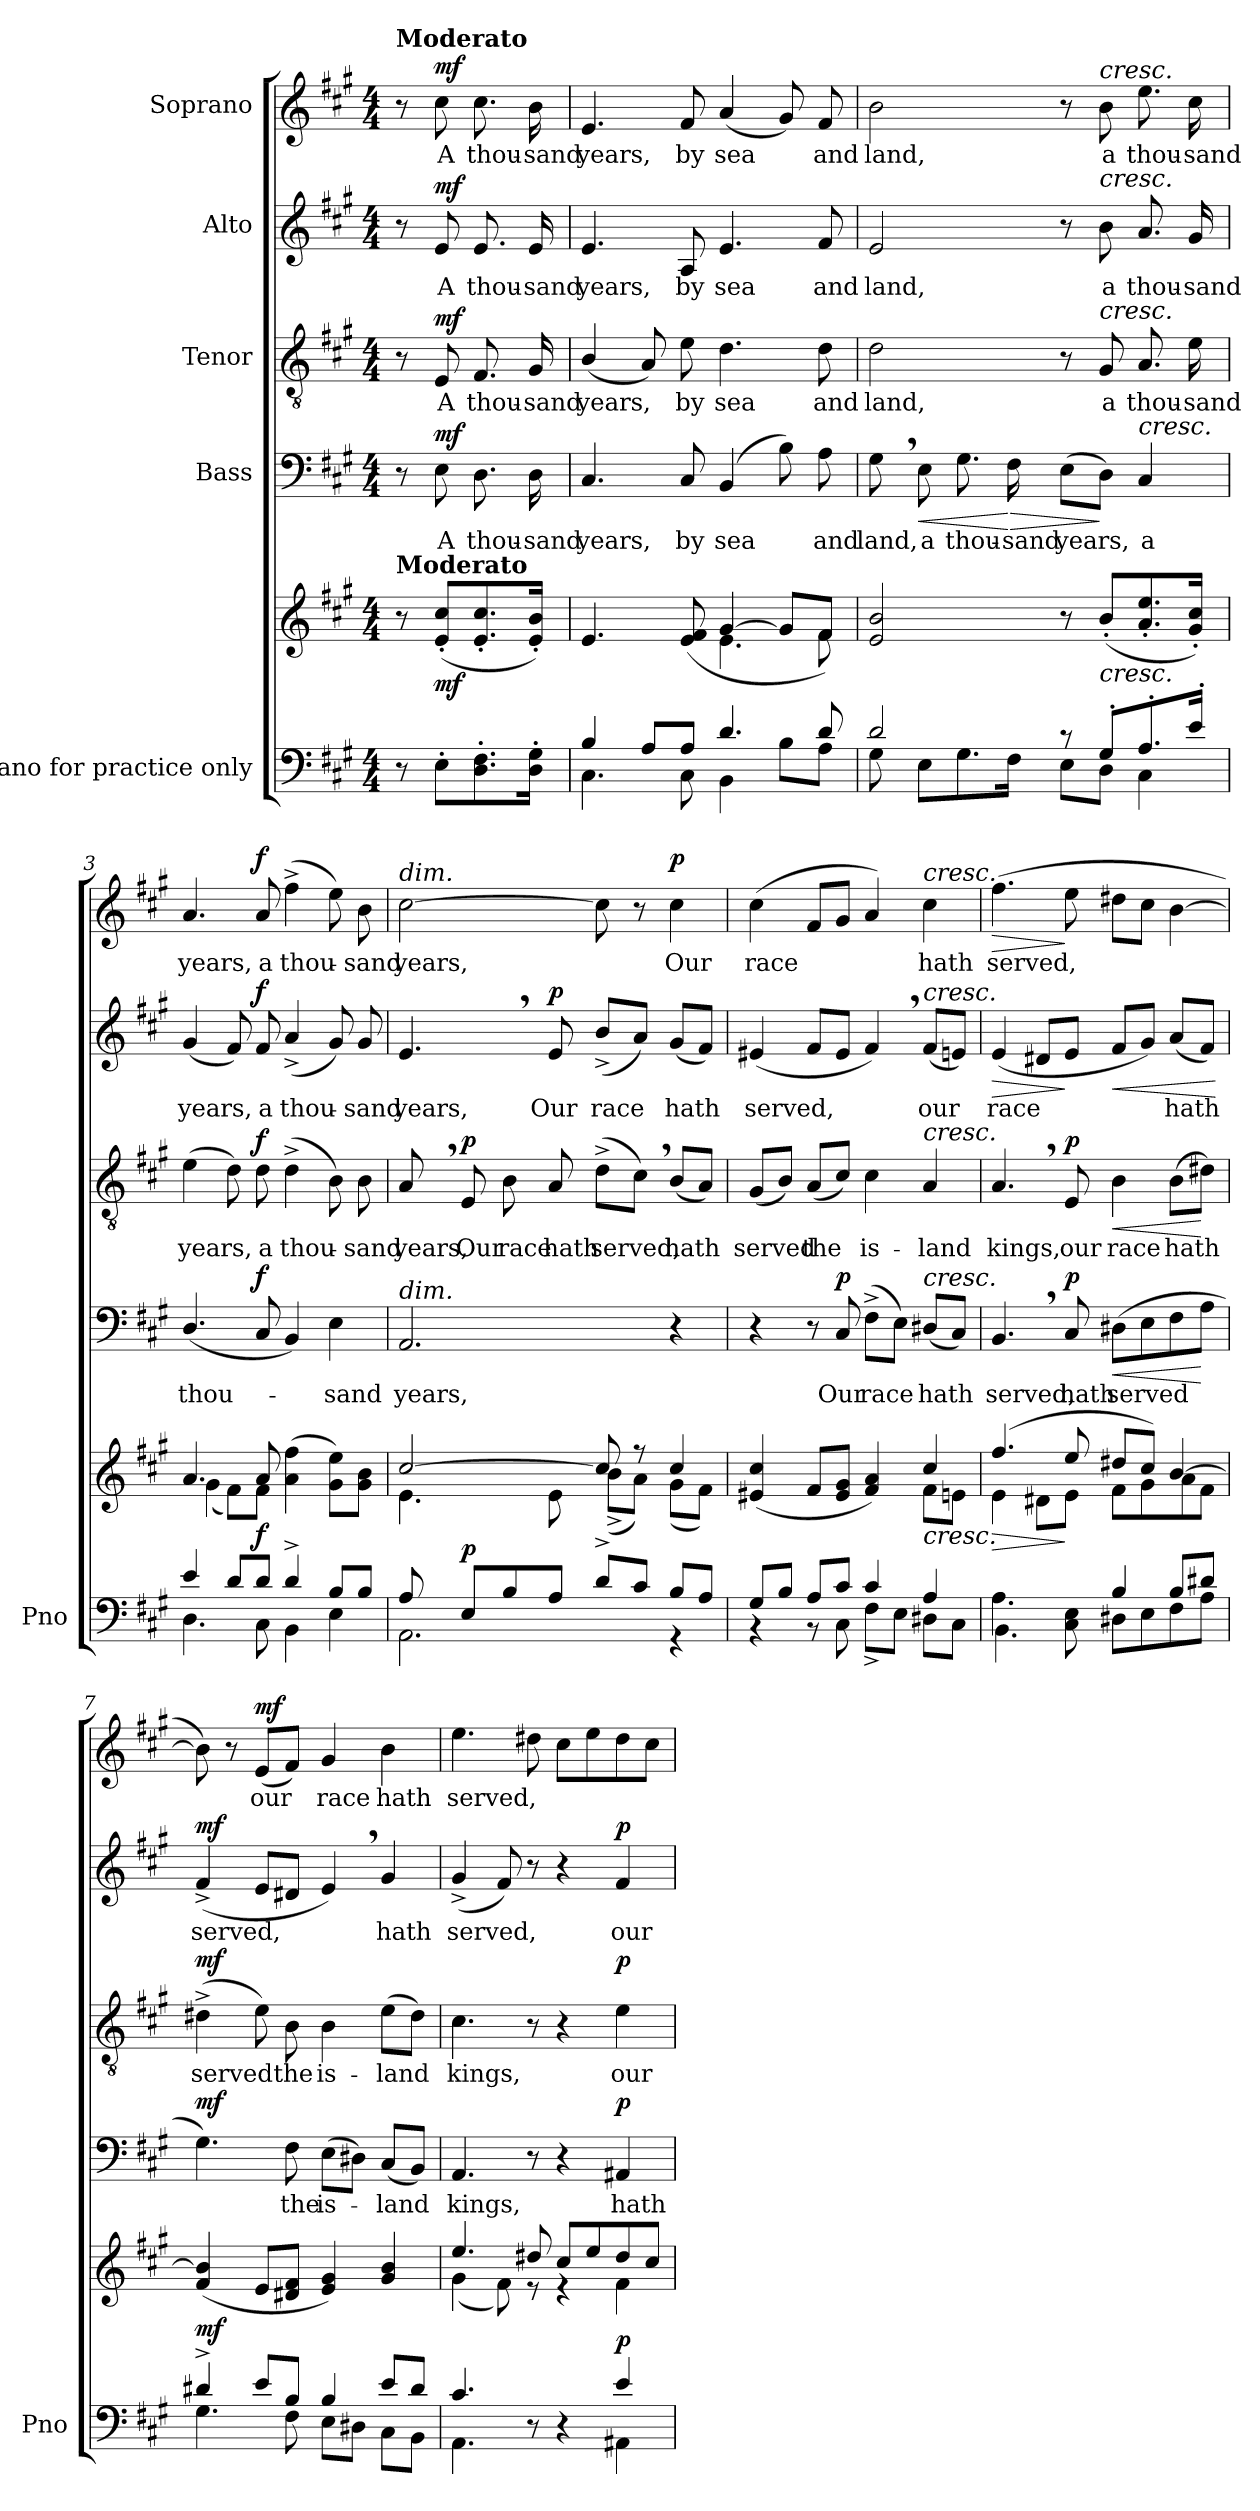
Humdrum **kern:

**kern	**kern	**dynam	**kern	**text	**dynam	**kern	**text	**dynam	**kern	**text	**dynam	**kern	**text	**dynam
*part5	*part5	*part5	*part4	*part4	*part4	*part3	*part3	*part3	*part2	*part2	*part2	*part1	*part1	*part1
*staff6	*staff5	*staff5/6	*staff4	*staff4	*staff4	*staff3	*staff3	*staff3	*staff2	*staff2	*staff2	*staff1	*staff1	*staff1
*I"Piano for practice only	*	*	*I"Bass	*	*	*I"Tenor	*	*	*I"Alto	*	*	*I"Soprano	*	*
*I'Pno	*	*	*	*	*	*	*	*	*	*	*	*	*	*
*clefF4	*clefG2	*	*clefF4	*	*	*clefGv2	*	*	*clefG2	*	*	*clefG2	*	*
*k[f#c#g#]	*k[f#c#g#]	*	*k[f#c#g#]	*	*	*k[f#c#g#]	*	*	*k[f#c#g#]	*	*	*k[f#c#g#]	*	*
*M4/4	*M4/4	*	*M4/4	*	*	*M4/4	*	*	*M4/4	*	*	*M4/4	*	*
*MM84	*MM84	*	*MM84	*	*	*MM84	*	*	*MM84	*	*	*MM84	*	*
=	=	=	=	=	=	=	=	=	=	=	=	=	=	=
!	!	!	!	!	!	!	!	!	!	!	!	!LO:TX:a:B:t=Moderato	!	!
!	!LO:TX:a:B:t=Moderato	!	!	!	!	!	!	!	!	!	!	!	!	!
8r	8r	.	8r	.	.	8r	.	.	8r	.	.	8r	.	.
!	!	!LO:DY:b	!	!	!LO:DY:a	!	!	!LO:DY:a	!	!	!LO:DY:a	!	!	!LO:DY:a
8E'>\L	(8e/' 8cc#/'L	mf	8E\	A	mf	8E/	A	mf	8e/	A	mf	8cc#\	A	mf
8.D\'> 8.F#\'>	8.e/' 8.cc#/'	.	8.D\	thou-	.	8.F#/	thou-	.	8.e/	thou-	.	8.cc#\	thou-	.
16D\'> 16G#\'>Jk	16e/' 16b/'Jk)	.	16D\	-sand	.	16G#/	-sand	.	16e/	-sand	.	16b\	-sand	.
=1	=1	=1	=1	=1	=1	=1	=1	=1	=1	=1	=1	=1	=1	=1
*^	*^	*	*	*	*	*	*	*	*	*	*	*	*	*
4B/	4.C#\	4.e/	2ryy	.	4.C#/	years,	.	(4B/	years,	.	4.e/	years,	.	4.e/	years,	.
8A/L	.	.	.	.	.	.	.	8A/)	.	.	.	.	.	.	.	.
8A/J	8C#\	(8e/ 8f#/	.	.	8C#/	by	.	8e\	by	.	8A/	by	.	8f#/	by	.
4.d/	4BB\	[4g#/	4.e\	.	(4BB/	sea	.	4.d\	sea	.	4.e/	sea	.	(4a/	sea	.
.	8B\L	8g#/L]	.	.	8B\)	.	.	.	.	.	.	.	.	8g#/)	.	.
8d/	8A\J	8f#/J)	8f#\	.	8A\	and	.	8d\	and	.	8f#/	and	.	8f#/	and	.
*	*	*v	*v	*	*	*	*	*	*	*	*	*	*	*	*	*
=2	=2	=2	=2	=2	=2	=2	=2	=2	=2	=2	=2	=2	=2	=2	=2
2d/	8G#\	2e/ 2b/	.	8G#,\	land,	.	2d\	land,	.	2e/	land,	.	2b\	land,	.
!	!	!	!	!	!	!LO:HP:b	!	!	!	!	!	!	!	!	!
.	8E\L	.	.	8E\	a	<	.	.	.	.	.	.	.	.	.
.	8.G#\	.	.	8.G#\	thou-	.	.	.	.	.	.	.	.	.	.
!	!	!	!	!	!	!LO:HP:n=1:b	!	!	!	!	!	!	!	!	!
.	16F#\Jk	.	.	16F#\	-sand	[ >	.	.	.	.	.	.	.	.	.
8r	8E\L	8r	.	(8E\L	years,	.	8r	.	.	8r	.	.	8r	.	.
!	!	!	!	!	!	!	!	!	!	!	!	!	!LO:TX:a:i:t=cresc.	!	!
!	!	!	!	!	!	!	!	!	!	!LO:TX:a:i:t=cresc.	!	!	!	!	!
!	!	!	!	!	!	!	!LO:TX:a:i:t=cresc.	!	!	!	!	!	!	!	!
!	!	!LO:TX:b:i:t=cresc.	!	!	!	!	!	!	!	!	!	!	!	!	!
8G#'/L	8D\J	(>8b'>/L	.	8D\J)	.	]	8G#/	a	.	8b\	a	.	8b\	a	.
!	!	!	!	!LO:TX:a:i:t=cresc.	!	!	!	!	!	!	!	!	!	!	!
8.A'/	4C#\	8.a/'> 8.ee/'>	.	4C#/	a	.	8.A/	thou-	.	8.a/	thou-	.	8.ee\	thou-	.
16e'/Jk	.	16g#/'> 16cc#/'>Jk)	.	.	.	.	16e\	-sand	.	16g#/	-sand	.	16cc#\	-sand	.
=3	=3	=3	=3	=3	=3	=3	=3	=3	=3	=3	=3	=3	=3	=3	=3
*	*	*^	*	*	*	*	*	*	*	*	*	*	*	*	*
4e/	4.D\	4.a/	(4g#\	.	(4.D/	thou-	.	(4e\	years,	.	(4g#/	years,	.	4.a/	years,	.
8d/L	.	.	8f#\L)	.	.	.	.	8d\)	.	.	8f#/)	.	.	.	.	.
!	!	!	!	!LO:DY:b	!	!	!LO:DY:a	!	!	!LO:DY:a	!	!	!LO:DY:a	!	!	!LO:DY:a
8d/J	8C#\	8a/	8f#\J	f	8C#/	.	f	8d\	a	f	8f#/	a	f	8a/	a	f
4d^/	4BB\	(4a\ 4ff#\	2ryy	.	4BB/)	.	.	(4d^\	thou-	.	(4a^>/	thou-	.	(4ff#^\	thou-	.
8B/L	4E\	8g#\ 8ee\L)	.	.	4E\	-sand	.	8B\)	.	.	8g#/)	.	.	8ee\)	.	.
8B/J	.	8g#\ 8b\J	.	.	.	.	.	8B\	sand	.	8g#/	-sand	.	8b\	-sand	.
=4	=4	=4	=4	=4	=4	=4	=4	=4	=4	=4	=4	=4	=4	=4	=4	=4
!	!	!	!	!	!	!	!	!	!	!	!	!	!	!LO:TX:a:i:t=dim.	!	!
!	!	!	!	!	!LO:TX:a:i:t=dim.	!	!	!	!	!	!	!	!	!	!	!
8A/	2.AA\	[2cc#/	4.e\	.	2.AA/	years,	.	8A,/	years,	.	4.e,/	years,	.	[2cc#\	years,	.
!	!	!	!	!LO:DY:a=2	!	!	!	!	!	!LO:DY:a	!	!	!	!	!	!
8E/L	.	.	.	p	.	.	.	8E/	Our	p	.	.	.	.	.	.
8B/	.	.	.	.	.	.	.	8B\	race	.	.	.	.	.	.	.
!	!	!	!	!	!	!	!	!	!	!	!	!	!LO:DY:a	!	!	!
8A/J	.	.	8e\	.	.	.	.	8A/	hath	.	8e/	Our	p	.	.	.
8d^/L	.	8cc#/]	(8b^\L	.	.	.	.	(8d^\L	served,	.	(8b^>/L	race	.	8cc#\]	.	.
8c#/J	.	8r	8a\J)	.	.	.	.	8c#,\J)	.	.	8a/J)	.	.	8r	.	.
!	!	!	!	!	!	!	!	!	!	!	!	!	!	!	!	!LO:DY:a
8B/L	4r	4cc#/	(8g#\L	.	4r	.	.	(8B/L	hath	.	(8g#/L	hath	.	4cc#\	Our	p
8A/J	.	.	8f#\J)	.	.	.	.	8A/J)	.	.	8f#/J)	.	.	.	.	.
=5	=5	=5	=5	=5	=5	=5	=5	=5	=5	=5	=5	=5	=5	=5	=5	=5
8G#/L	4r	(>4e#X/ 4cc#/	2ryy	.	4r	.	.	(8G#/L	served	.	(4e#X/	served,	.	(4cc#\	race	.
8B/J	.	.	.	.	.	.	.	8B/J)	.	.	.	.	.	.	.	.
8A/L	8r	8f#/L	.	.	8r	.	.	(8A/L	the	.	8f#/L	.	.	8f#/L	.	.
!	!	!	!	!	!	!	!LO:DY:a	!	!	!	!	!	!	!	!	!
8c#/J	8C#\	8e#/ 8g#/J	.	.	8C#/	Our	p	8c#/J)	.	.	8e#/J	.	.	8g#/J	.	.
4c#/	8F#^\L	4f#/ 4a/)	4ryy	.	(8F#^\L	race	.	4c#\	is-	.	4f#,/)	.	.	4a/)	.	.
.	8E\J	.	.	.	8E\J)	.	.	.	.	.	.	.	.	.	.	.
!	!	!	!	!	!	!	!	!	!	!	!	!	!	!LO:TX:a:i:t=cresc.	!	!
!	!	!	!	!	!	!	!	!	!	!	!LO:TX:a:i:t=cresc.	!	!	!	!	!
!	!	!	!	!	!	!	!	!LO:TX:a:i:t=cresc.	!	!	!	!	!	!	!	!
!	!	!	!	!	!LO:TX:a:i:t=cresc.	!	!	!	!	!	!	!	!	!	!	!
!	!	!LO:TX:b:i:t=cresc.	!	!	!	!	!	!	!	!	!	!	!	!	!	!
4A/	8D#X\L	4cc#/	8f#\L	.	(8D#X/L	hath	.	4A/	-land	.	(8f#/L	our	.	4cc#\	hath	.
.	8C#\J	.	8en\J	.	8C#/J)	.	.	.	.	.	8en/J)	.	.	.	.	.
=6	=6	=6	=6	=6	=6	=6	=6	=6	=6	=6	=6	=6	=6	=6	=6	=6
!	!	!	!	!LO:HP:b	!	!	!	!	!	!	!	!	!LO:HP:b	!	!	!LO:HP:b
4.A\	4.BB\	(4.ff#/	4e\	>	4.BB,/	served,	.	4.A,/	kings,	.	(4e/	race	>	(4.ff#\	served,	>
.	.	.	8d#X\L	.	.	.	.	.	.	.	8d#X/L	.	.	.	.	.
!	!	!	!	!	!	!	!LO:DY:a	!	!	!LO:DY:a	!	!	!	!	!	!
8C#\ 8E\	8ryy	8ee/	8e\J	]	8C#/	hath	p	8E/	our	p	8e/J	.	]	8ee\	.	]
!	!	!	!	!	!	!	!LO:HP:b	!	!	!LO:HP:b	!	!	!LO:HP:b	!	!	!
4B/	8D#X\L	8dd#X/L	8f#\L	.	(8D#X\L	served	<	4B\	race	<	8f#/L	.	<	8dd#X\L	.	.
.	8E\	8cc#/J)	8g#\	.	8E\	.	.	.	.	.	8g#/J)	.	.	8cc#\J	.	.
8B/L	8F#\	[4b/	8a\	.	8F#\	.	.	(8B\L	hath	.	(8a/L	hath	.	[4b\	.	.
8d#X/J	8A\J	.	8f#\J	.	8A\J	.	[	8d#X\J)	.	[	8f#/J)	.	.	.	.	.
*v	*v	*	*	*	*	*	*	*	*	*	*	*	*	*	*	*
*	*v	*v	*	*	*	*	*	*	*	*	*	*	*	*	*
.	.	.	.	.	.	.	.	.	.	.	[	.	.	.
=7	=7	=7	=7	=7	=7	=7	=7	=7	=7	=7	=7	=7	=7	=7
*^	*	*	*	*	*	*	*	*	*	*	*	*	*	*
!	!	!	!LO:DY:a=2	!	!	!LO:DY:a	!	!	!LO:DY:a	!	!	!LO:DY:a	!	!	!
4d#X^>/	4.G#\	(>4f#/ 4b/]	mf	4.G#\)	.	mf	(4d#X^>\	served	mf	(4f#^>/	served,	mf	8b\])	.	.
.	.	.	.	.	.	.	.	.	.	.	.	.	8r	.	.
!	!	!	!	!	!	!	!	!	!	!	!	!	!	!	!LO:DY:a
8e/L	.	8e/L	.	.	.	.	8e\)	.	.	8e/L	.	.	(8e/L	our	mf
8B/J	8F#\	8d#X/ 8f#/J	.	8F#\	the	.	8B\	the	.	8d#X/J	.	.	8f#/J)	.	.
4B/	8E\L	4e/ 4g#/)	.	(8E\L	is-	.	4B\	is-	.	4e,/)	.	.	4g#/	race	.
.	8D#X\J	.	.	8D#X\J)	.	.	.	.	.	.	.	.	.	.	.
8e/L	8C#\L	4g#/ 4b/	.	(8C#/L	-land	.	(8e\L	-land	.	4g#/	hath	.	4b\	hath	.
8d#/J	8BB\J	.	.	8BB/J)	.	.	8d#\J)	.	.	.	.	.	.	.	.
=8	=8	=8	=8	=8	=8	=8	=8	=8	=8	=8	=8	=8	=8	=8	=8
*	*	*^	*	*	*	*	*	*	*	*	*	*	*	*	*
!	!	!	!	!	!	!	!	!	!	!	!	!	!	!	!	!LO:DY:a
!	!	!	!	!	!	!	!	!	!	!	!	!	!	!	!	!LO:DY:n=1:a
4.c#/	4.AA\	4.ee/	(4g#\	.	4.AA/	kings,	.	4.c#\	kings,	.	(4g#^>/	served,	.	4.ee\	served,	other-dynamics mf
.	.	.	8f#\)	.	.	.	.	.	.	.	8f#/)	.	.	.	.	.
8r	4.ryy	8dd#X/	8r	.	8r	.	.	8r	.	.	8r	.	.	8dd#X\	.	.
4r	.	8cc#/L	4r	.	4r	.	.	4r	.	.	4r	.	.	8cc#\L	.	.
.	.	8ee/	.	.	.	.	.	.	.	.	.	.	.	8ee\	.	.
!	!	!	!	!LO:DY:a=2	!	!	!LO:DY:a	!	!	!LO:DY:a	!	!	!LO:DY:a	!	!	!
4e/	4AA#X\	8dd#/	4f#\	p	4AA#X/	hath	p	4e\	our	p	4f#/	our	p	8dd#\	.	.
.	.	8cc#/J	.	.	.	.	.	.	.	.	.	.	.	8cc#\J	.	.
*v	*v	*	*	*	*	*	*	*	*	*	*	*	*	*	*	*
*	*v	*v	*	*	*	*	*	*	*	*	*	*	*	*	*
=	=	=	=	=	=	=	=	=	=	=	=	=	=	=
*-	*-	*-	*-	*-	*-	*-	*-	*-	*-	*-	*-	*-	*-	*-
